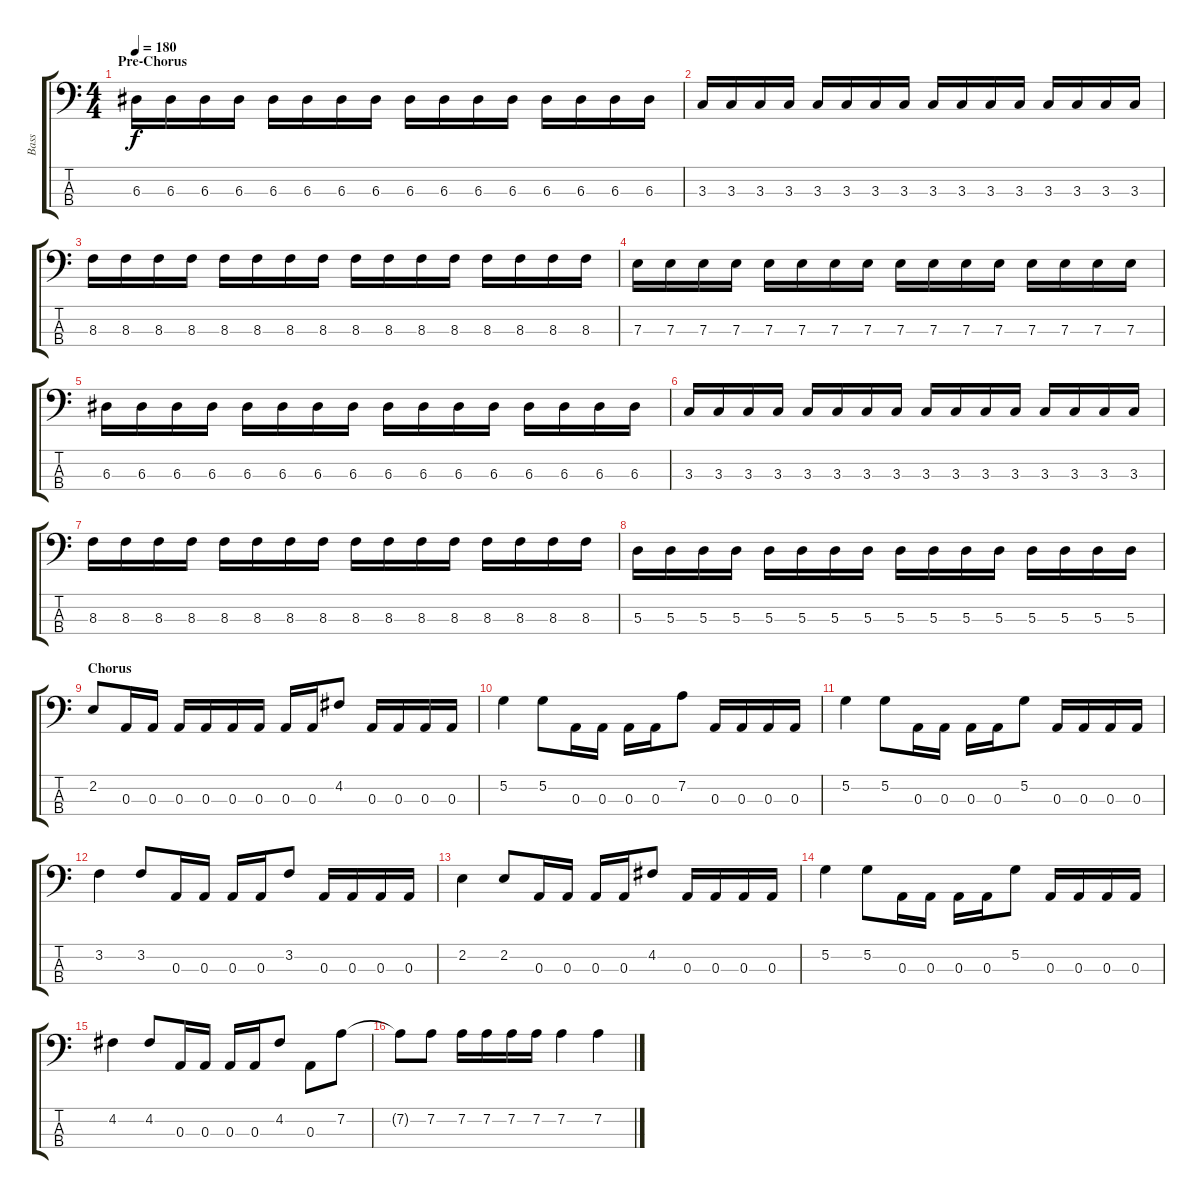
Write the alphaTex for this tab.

\track ("Bass" "Bass") {instrument electricbasspick}
\staff {score tabs}
\tuning (G2 D2 A1 E1) {hide}
\ts (4 4)
\section ("" "Pre-Chorus")
\tempo 180
\clef f4
\ks c
6.3.16{dy f} 6.3.16 6.3.16 6.3.16 6.3.16 6.3.16 6.3.16 6.3.16 6.3.16 6.3.16 6.3.16 6.3.16 6.3.16 6.3.16 6.3.16 6.3.16 |
3.3.16 3.3.16 3.3.16 3.3.16 3.3.16 3.3.16 3.3.16 3.3.16 3.3.16 3.3.16 3.3.16 3.3.16 3.3.16 3.3.16 3.3.16 3.3.16 |
8.3.16 8.3.16 8.3.16 8.3.16 8.3.16 8.3.16 8.3.16 8.3.16 8.3.16 8.3.16 8.3.16 8.3.16 8.3.16 8.3.16 8.3.16 8.3.16 |
7.3.16 7.3.16 7.3.16 7.3.16 7.3.16 7.3.16 7.3.16 7.3.16 7.3.16 7.3.16 7.3.16 7.3.16 7.3.16 7.3.16 7.3.16 7.3.16 |
6.3.16 6.3.16 6.3.16 6.3.16 6.3.16 6.3.16 6.3.16 6.3.16 6.3.16 6.3.16 6.3.16 6.3.16 6.3.16 6.3.16 6.3.16 6.3.16 |
3.3.16 3.3.16 3.3.16 3.3.16 3.3.16 3.3.16 3.3.16 3.3.16 3.3.16 3.3.16 3.3.16 3.3.16 3.3.16 3.3.16 3.3.16 3.3.16 |
8.3.16 8.3.16 8.3.16 8.3.16 8.3.16 8.3.16 8.3.16 8.3.16 8.3.16 8.3.16 8.3.16 8.3.16 8.3.16 8.3.16 8.3.16 8.3.16 |
5.3.16 5.3.16 5.3.16 5.3.16 5.3.16 5.3.16 5.3.16 5.3.16 5.3.16 5.3.16 5.3.16 5.3.16 5.3.16 5.3.16 5.3.16 5.3.16 |
\section ("" "Chorus")
2.2.8 0.3.16 0.3.16 0.3.16 0.3.16 0.3.16 0.3.16 0.3.16 0.3.16 4.2.8 0.3.16 0.3.16 0.3.16 0.3.16 |
5.2.4 5.2.8 0.3.16 0.3.16 0.3.16 0.3.16 7.2.8 0.3.16 0.3.16 0.3.16 0.3.16 |
5.2.4 5.2.8 0.3.16 0.3.16 0.3.16 0.3.16 5.2.8 0.3.16 0.3.16 0.3.16 0.3.16 |
3.2.4 3.2.8 0.3.16 0.3.16 0.3.16 0.3.16 3.2.8 0.3.16 0.3.16 0.3.16 0.3.16 |
2.2.4 2.2.8 0.3.16 0.3.16 0.3.16 0.3.16 4.2.8 0.3.16 0.3.16 0.3.16 0.3.16 |
5.2.4 5.2.8 0.3.16 0.3.16 0.3.16 0.3.16 5.2.8 0.3.16 0.3.16 0.3.16 0.3.16 |
4.2.4 4.2.8 0.3.16 0.3.16 0.3.16 0.3.16 4.2.8 0.3.8 7.2.8 |
7.2{t}.8 7.2.8 7.2.16 7.2.16 7.2.16 7.2.16 7.2.4 7.2.4
